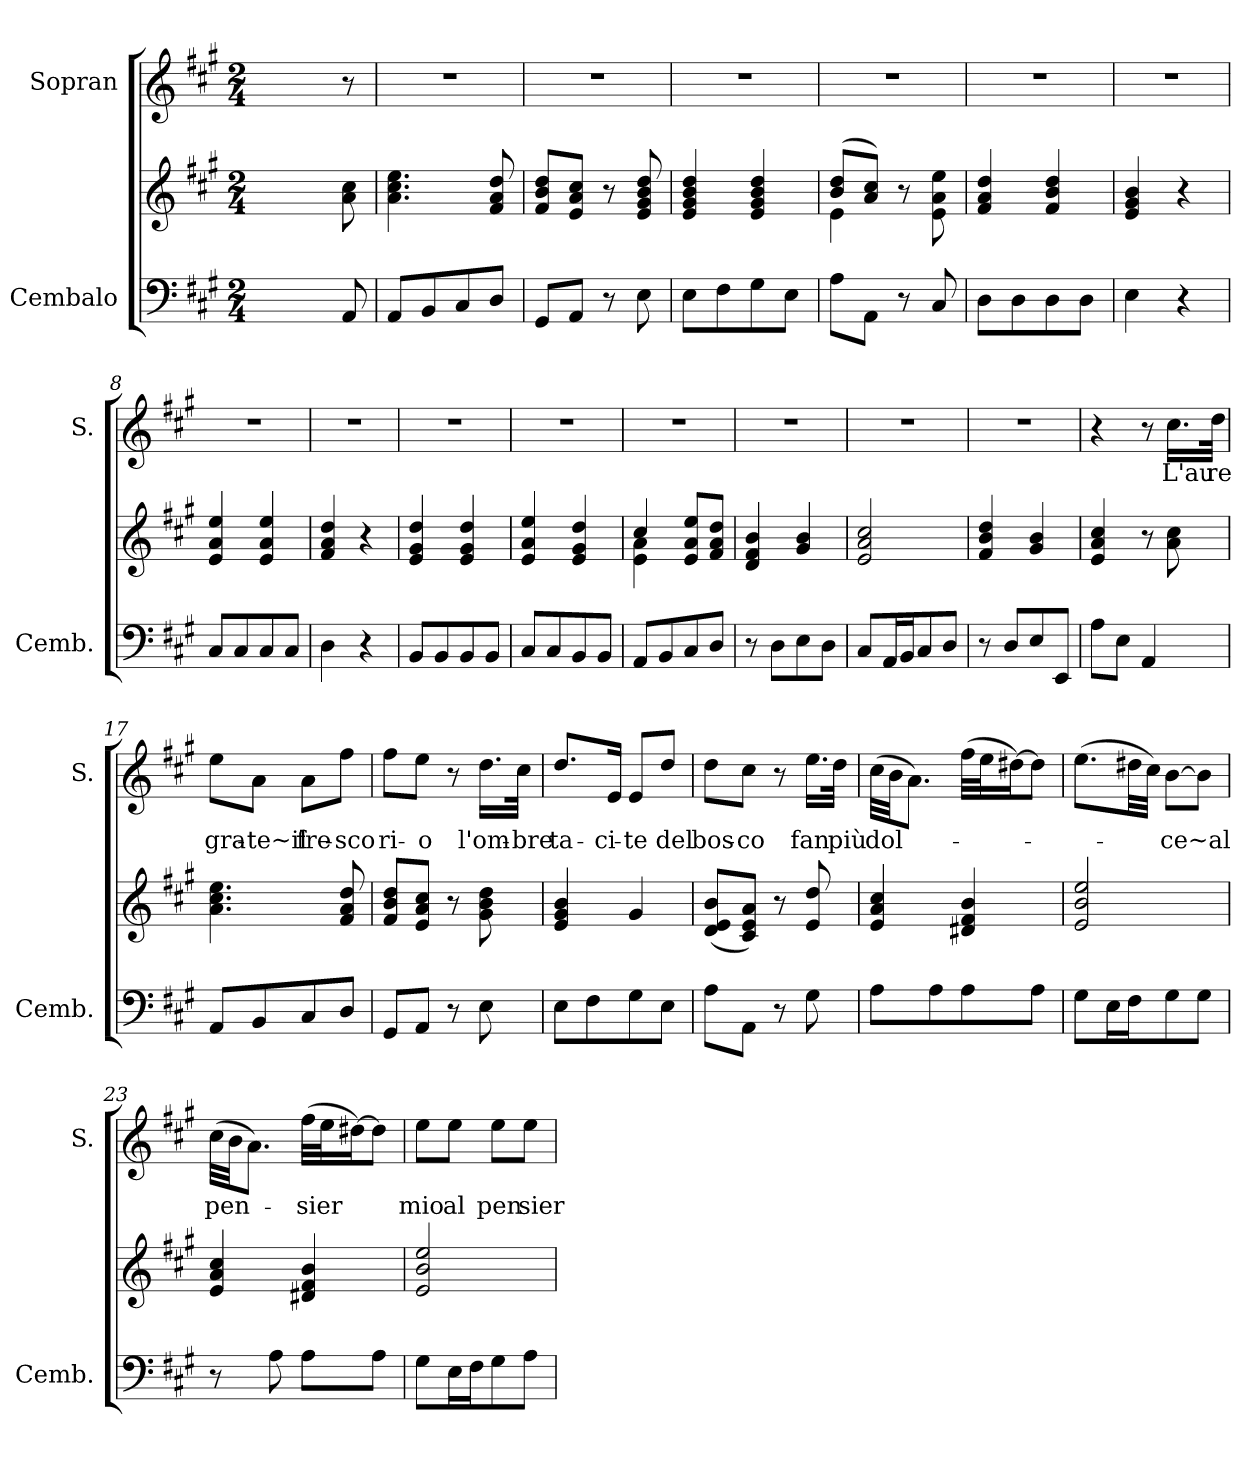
**kern	**kern	**kern	**text
*part2	*part2	*part1	*part1
*staff3	*staff2	*staff1	*staff1
*I"Cembalo	*	*I"Sopran	*
*I'Cemb.	*	*I'S.	*
*clefF4	*clefG2	*clefG2	*
*k[f#c#g#]	*k[f#c#g#]	*k[f#c#g#]	*
*M2/4	*M2/4	*M2/4	*
=1	=1	=1	=1
4ryy	4.ryy	4.ryy	.
8ryy	.	.	.
8AA/	8a\ 8cc#\	8r	.
=2	=2	=2	=2
8AA/L	4.a\ 4.cc#\ 4.ee\	2r	.
8BB/	.	.	.
8C#/	.	.	.
8D/J	8f#/ 8a/ 8dd/	.	.
=3	=3	=3	=3
8GG#/L	8f#/ 8b/ 8dd/L	2r	.
8AA/J	8e/ 8a/ 8cc#/J	.	.
8r	8r	.	.
8E\	8e/ 8g#/ 8b/ 8dd/	.	.
=4	=4	=4	=4
8E\L	4e/ 4g#/ 4b/ 4dd/	2r	.
8F#\	.	.	.
8G#\	4e/ 4g#/ 4b/ 4dd/	.	.
8E\J	.	.	.
=5	=5	=5	=5
*	*^	*	*
8A\L	(8b/ 8dd/L	4e\	2r	.
8AA\J	8a/ 8cc#/J)	.	.	.
8r	8r	4ryy	.	.
8C#/	8e\ 8a\ 8ee\	.	.	.
*	*v	*v	*	*
=6	=6	=6	=6
8D\L	4f#/ 4a/ 4dd/	2r	.
8D\	.	.	.
8D\	4f#/ 4b/ 4dd/	.	.
8D\J	.	.	.
=7	=7	=7	=7
4E\	4e/ 4g#/ 4b/	2r	.
4r	4r	.	.
!!LO:LB:g=z
=8	=8	=8	=8
8C#/L	4e/ 4a/ 4ee/	2r	.
8C#/	.	.	.
8C#/	4e/ 4a/ 4ee/	.	.
8C#/J	.	.	.
=9	=9	=9	=9
4D\	4f#/ 4a/ 4dd/	2r	.
4r	4r	.	.
=10	=10	=10	=10
8BB/L	4e/ 4g#/ 4dd/	2r	.
8BB/	.	.	.
8BB/	4e/ 4g#/ 4dd/	.	.
8BB/J	.	.	.
=11	=11	=11	=11
8C#/L	4e/ 4a/ 4ee/	2r	.
8C#/	.	.	.
8BB/	4e/ 4g#/ 4dd/	.	.
8BB/J	.	.	.
=12	=12	=12	=12
*	*^	*	*
8AA/L	4cc#/	4e\ 4a\	2r	.
8BB/	.	.	.	.
8C#/	8e/ 8a/ 8ee/L	4ryy	.	.
8D/J	8f#/ 8a/ 8dd/J	.	.	.
*	*v	*v	*	*
=13	=13	=13	=13
8r	4d/ 4f#/ 4b/	2r	.
8D\L	.	.	.
8E\	4g#/ 4b/	.	.
8D\J	.	.	.
=14	=14	=14	=14
8C#/L	2e/ 2a/ 2cc#/	2r	.
16AA/L	.	.	.
16BB/J	.	.	.
8C#/	.	.	.
8D/J	.	.	.
!!LO:LB:g=z
=15	=15	=15	=15
8r	4f#/ 4b/ 4dd/	2r	.
8D/L	.	.	.
8E/	4g#/ 4b/	.	.
8EE/J	.	.	.
=16	=16	=16	=16
8A\L	4e/ 4a/ 4cc#/	4r	.
8E\J	.	.	.
4AA/	8r	8r	.
!	!	!	!LO:LY:b
.	8a\ 8cc#\	16.cc#\LL	L'au
!	!	!	!LO:LY:b
.	.	32dd\JJk	-re
=17	=17	=17	=17
!	!	!	!LO:LY:b
8AA/L	4.a\ 4.cc#\ 4.ee\	8ee\L	gra-
!	!	!	!LO:LY:b
8BB/	.	8a\J	-te~il
!	!	!	!LO:LY:b
8C#/	.	8a\L	fre-
!	!	!	!LO:LY:b
8D/J	8f#/ 8a/ 8dd/	8ff#\J	-sco
=18	=18	=18	=18
!	!	!	!LO:LY:b
8GG#/L	8f#/ 8b/ 8dd/L	8ff#\L	ri-
!	!	!	!LO:LY:b
8AA/J	8e/ 8a/ 8cc#/J	8ee\J	-o
8r	8r	8r	.
!	!	!	!LO:LY:b
8E\	8g#\ 8b\ 8dd\	16.dd\LL	l'om-
!	!	!	!LO:LY:b
.	.	32cc#\JJk	-bre
=19	=19	=19	=19
!	!	!	!LO:LY:b
8E\L	4e/ 4g#/ 4b/	8.dd/L	ta-
8F#\	.	.	.
!	!	!	!LO:LY:b
.	.	16e/Jk	-ci-
!	!	!	!LO:LY:b
8G#\	4g#/	8e/L	-te
!	!	!	!LO:LY:b
8E\J	.	8dd/J	del
!!LO:LB:g=z
=20	=20	=20	=20
!	!	!	!LO:LY:b
8A\L	(8d/ 8e/ 8b/L	8dd\L	bos-
!	!	!	!LO:LY:b
8AA\J	8c#/ 8e/ 8a/J)	8cc#\J	-co
8r	8r	8r	.
!	!	!	!LO:LY:b
8G#\	8e/ 8dd/	16.ee\LL	fan
!	!	!	!LO:LY:b
.	.	32dd\JJk	più
=21	=21	=21	=21
!	!	!	!LO:LY:b
8A\L	4e/ 4a/ 4cc#/	(32cc#\LLL	dol-
.	.	32b\JJ	.
.	.	8.a\J)	.
8A\	.	.	.
8A\	4d#X/ 4f#/ 4b/	(32ff#\LLL	.
.	.	32ee\J	.
.	.	[16dd#X\J)	.
8A\J	.	8dd#\J]	.
=22	=22	=22	=22
8G#\L	2e/ 2b/ 2ee/	(8.ee\L	.
16E\L	.	.	.
16F#\J	.	32dd#X\LL	.
.	.	32cc#\JJJ)	.
!	!	!	!LO:LY:b
8G#\	.	[8b\L	-ce~al
8G#\J	.	8b\J]	.
=23	=23	=23	=23
!	!	!	!LO:LY:b
8r	4e/ 4a/ 4cc#/	(32cc#\LLL	pen-
.	.	32b\JJ	.
.	.	8.a\J)	.
8A\	.	.	.
!	!	!	!LO:LY:b
8A\L	4d#X/ 4f#/ 4b/	(32ff#\LLL	-sier
.	.	32ee\J	.
.	.	[16dd#X\J)	.
8A\J	.	8dd#\J]	.
=24	=24	=24	=24
!	!	!	!LO:LY:b
8G#\L	2e/ 2b/ 2ee/	8ee\L	mio
!	!	!	!LO:LY:b
16E\L	.	8ee\J	al
16F#\J	.	.	.
!	!	!	!LO:LY:b
8G#\	.	8ee\L	pen
!	!	!	!LO:LY:b
8A\J	.	8ee\J	sier
=	=	=	=
*-	*-	*-	*-
